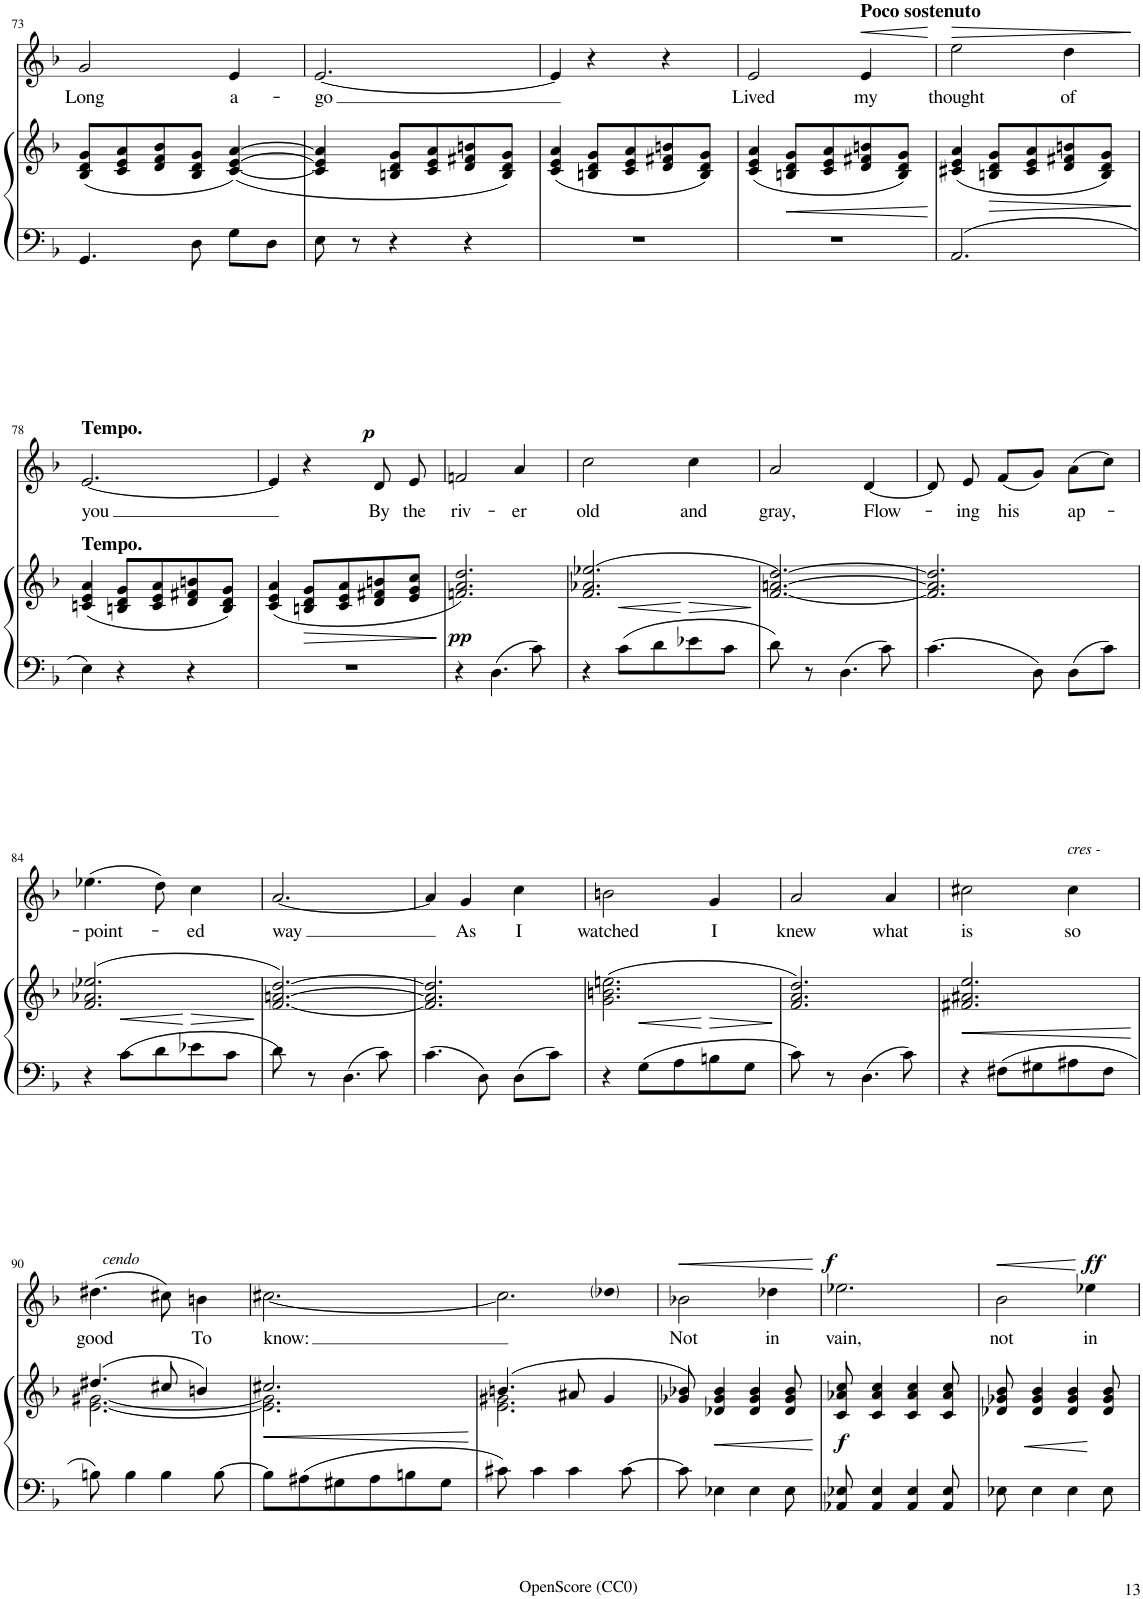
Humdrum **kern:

**kern	**kern	**dynam	**kern	**text	**dynam
*part2	*part2	*part2	*part1	*part1	*part1
*staff3	*staff2	*staff2/3	*staff1	*staff1	*staff1
*I"Piano	*	*	*I"Voice	*	*
*I'Pno	*	*	*	*	*
!!LO:PB:g=z
*clefF4	*clefG2	*	*clefG2	*	*
*k[b-]	*k[b-]	*	*k[b-]	*	*
*M3/4	*M3/4	*	*M3/4	*	*
=73	=73	=73	=73	=73	=73
!	!	!	!	!LO:LY:b	!
4.GG'/	(8B-/ 8d/ 8g/L	.	2g/	Long	.
.	8c/ 8e/ 8a/	.	.	.	.
.	8d/ 8f/ 8b-/	.	.	.	.
8D'\	8B-/ 8d/ 8g/J	.	.	.	.
!	!	!	!	!LO:LY:b	!
8G'\L	(<[4c/ [>4e/ [4a/)	.	4e/	a-	.
8D'\J	.	.	.	.	.
=74	=74	=74	=74	=74	=74
!	!	!	!	!LO:LY:b	!
8E\	4c/] 4e/] 4a/]	.	[2.e/	-go	.
8r	.	.	.	.	.
4r	8Bn/ 8d/ 8g/L	.	.	.	.
.	8c/ 8e/ 8a/	.	.	.	.
4r	8d/ 8f#X/ 8bn/	.	.	.	.
.	8B/ 8d/ 8g/J)	.	.	.	.
=75	=75	=75	=75	=75	=75
2.r	(4c/ 4e/ 4a/	.	4e/]	.	.
.	8Bn/ 8d/ 8g/L	.	4r	.	.
.	8c/ 8e/ 8a/	.	.	.	.
.	8d/ 8f#X/ 8bn/	.	4r	.	.
.	8B/ 8d/ 8g/J)	.	.	.	.
=76	=76	=76	=76	=76	=76
!	!	!	!	!LO:LY:b	!
2.r	(4c/ 4e/ 4a/	.	2e/	Lived	.
!	!	!LO:HP:b	!	!	!
.	8Bn/ 8d/ 8g/L	<	.	.	.
.	8c/ 8e/ 8a/	.	.	.	.
!	!	!	!LO:TX:a:B:t=Poco sostenuto	!	!
!	!	!	!	!LO:LY:b	!LO:HP:b
.	8d/ 8f#X/ 8bn/	.	4e/	my	<
.	8B/ 8d/ 8g/J)	.	.	.	.
.	.	.	.	.	[
=77	=77	=77	=77	=77	=77
!	!	!	!	!LO:LY:b	!LO:HP:b
2.AA/	(<4c#X/ 4e/ 4a/	.	2ee\	thought	>
!	!	!LO:HP:b	!	!	!
.	8Bn/ 8d/ 8g/L	>	.	.	.
.	8c#/ 8e/ 8a/	.	.	.	.
!	!	!	!	!LO:LY:b	!
.	8d/ 8f#X/ 8bn/	.	4dd\	of	.
.	8B/ 8d/ 8g/J)	.	.	.	.
.	.	[	.	.	]
!!LO:LB:g=z
=78	=78	=78	=78	=78	=78
!	!	!	!LO:TX:a:B:t=Tempo.	!	!
!	!LO:TX:a:B:t=Tempo.	!	!	!	!
!	!	!	!	!LO:LY:b	!
4E\	(4cn/ 4e/ 4a/	.	[2.e/	you	.
4r	8Bn/ 8d/ 8g/L	.	.	.	.
.	8c/ 8e/ 8a/	.	.	.	.
4r	8d/ 8f#X/ 8bn/	.	.	.	.
.	8B/ 8d/ 8g/J)	.	.	.	.
=79	=79	=79	=79	=79	=79
2.r	(4c/ 4e/ 4a/	.	4e/]	.	.
!	!	!LO:HP:b	!	!	!
.	8Bn/ 8d/ 8g/L	>	4r	.	.
.	8c/ 8e/ 8a/	.	.	.	.
!	!	!	!	!LO:LY:b	!LO:DY:a
.	8d/ 8f#X/ 8bn/	.	8d/	By	p
!	!	!	!	!LO:LY:b	!
.	8e/ 8g/ 8cc/J	.	8e/	the	.
.	.	]	.	.	.
=80	=80	=80	=80	=80	=80
!	!	!LO:DY:b	!	!LO:LY:b	!
4r	2.fn/ 2.a/ 2.dd/)	pp	2fn/	riv-	.
4.D\	.	.	.	.	.
!	!	!	!	!LO:LY:b	!
.	.	.	4a/	-er	.
8c\	.	.	.	.	.
=81	=81	=81	=81	=81	=81
!	!	!	!	!LO:LY:b	!
4r	(>2.f/ 2.a-X/ 2.ee-X/	.	2cc\	old	.
8c\L	.	.	.	.	.
8d\	.	.	.	.	.
!	!	!	!	!LO:LY:b	!
8e-X\	.	]	4cc\	and	.
8c\J	.	.	.	.	.
=82	=82	=82	=82	=82	=82
!	!	!	!	!LO:LY:b	!
8d\	[2.f/ [>2.an/ [2.dd/)	.	2a/	gray,	.
8r	.	.	.	.	.
4.D\	.	.	.	.	.
!	!	!	!	!LO:LY:b	!
.	.	.	[4d/	Flow-	.
8c\	.	.	.	.	.
=83	=83	=83	=83	=83	=83
4.c\	2.f/] 2.a/] 2.dd/]	.	8d/]	.	.
!	!	!	!	!LO:LY:b	!
.	.	.	8e/	-ing	.
!	!	!	!	!LO:LY:b	!
.	.	.	(8f/L	his	.
8D\	.	.	8g/J)	.	.
!	!	!	!	!LO:LY:b	!
8D\L	.	.	(8a\L	ap-	.
8c\J	.	.	8cc\J)	.	.
!!LO:LB:g=z
=84	=84	=84	=84	=84	=84
!	!	!	!	!LO:LY:b	!
4r	(>2.f/ 2.a-X/ 2.ee-X/	.	(4.ee-X\	-point-	.
8c\L	.	.	.	.	.
8d\	.	.	8dd\)	.	.
!	!	!	!	!LO:LY:b	!
8e-X\	.	.	4cc\	-ed	.
8c\J	.	.	.	.	.
=85	=85	=85	=85	=85	=85
!	!	!	!	!LO:LY:b	!
8d\	[2.f/ [>2.an/ [2.dd/)	.	[2.a/	way	.
8r	.	.	.	.	.
4.D\	.	.	.	.	.
8c\	.	.	.	.	.
=86	=86	=86	=86	=86	=86
4.c\	2.f/] 2.a/] 2.dd/]	.	4a/]	.	.
!	!	!	!	!LO:LY:b	!
.	.	.	4g/	As	.
8D\	.	.	.	.	.
!	!	!	!	!LO:LY:b	!
8D\L	.	.	4cc\	I	.
8c\J	.	.	.	.	.
=87	=87	=87	=87	=87	=87
!	!	!	!	!LO:LY:b	!
4r	(2.g\ 2.bn\ 2.een\	.	2bn\	watched	.
8G\L	.	.	.	.	.
8A\	.	.	.	.	.
!	!	!LO:HP:b=2	!	!LO:LY:b	!
8Bn\	.	>	4g/	I	.
8G\J	.	.	.	.	.
=88	=88	=88	=88	=88	=88
!	!	!	!	!LO:LY:b	!
8c\	2.f/ 2.a/ 2.dd/)	.	2a/	knew	.
8r	.	.	.	.	.
4.D\	.	.	.	.	.
!	!	!	!	!LO:LY:b	!
.	.	.	4a/	what	.
8c\	.	.	.	.	.
=89	=89	=89	=89	=89	=89
!	!	!LO:HP:b	!	!LO:LY:b	!
4r	2.f#X/ 2.a#X/ 2.ee/	<	2cc#X\	is	.
8F#X\L	.	.	.	.	.
8G#X\	.	.	.	.	.
!	!	!	!LO:TX:a:i:t=cres -	!	!
!	!	!	!	!LO:LY:b	!
8A#X\	.	.	4cc#\	so	.
8F#\J	.	.	.	.	.
.	.	]	.	.	.
!!LO:LB:g=z
=90	=90	=90	=90	=90	=90
*	*^	*	*	*	*
!	!	!	!	!	!LO:LY:b	!
8Bn\	(4.dd#X/	[2.e\ [2.g#X\	.	(4.dd#X\	good	.
4B\	.	.	.	.	.	.
4B\	8cc#X/	.	.	8cc#X\)	.	.
!	!	!	!	!	!LO:LY:b	!
.	4bn/)	.	.	4bn\	To	.
[8B\	.	.	.	.	.	.
=91	=91	=91	=91	=91	=91	=91
!	!	!	!LO:HP:b	!	!LO:LY:b	!
8B\L]	2.cc#X/	2.e\] 2.g#\]	<	[2.cc#X\	know:	.
8A#X\	.	.	.	.	.	.
8G#X\	.	.	.	.	.	.
8A#\	.	.	.	.	.	.
8Bn\	.	.	.	.	.	.
8G#\J	.	.	.	.	.	.
*	*v	*v	*	*	*	*
.	.	[	.	.	.
=92	=92	=92	=92	=92	=92
*	*^	*	*^	*	*
8c#X\	(4.bn/	2.e\ 2.g#X\	.	2.cc#\]	2ryy	.	.
4c#\	.	.	.	.	.	.	.
4c#\	8a#X/	.	.	.	.	.	.
.	4g#/	.	.	.	4dd-X	.	.
[8c#\	.	.	.	.	.	.	.
*	*v	*v	*	*	*	*	*
*	*	*	*v	*v	*	*
=93	=93	=93	=93	=93	=93
!	!	!	!	!LO:LY:b	!LO:HP:b
8c#\]	8g-X/ 8b-X/)	.	2b-X\	Not	<
!	!	!LO:HP:b	!	!	!
4E-X\	4d-X/ 4g-/ 4b-/	<	.	.	.
4E-\	4d-/ 4g-/ 4b-/	.	.	.	.
!	!	!	!	!LO:LY:b	!
.	.	.	4dd-X\	in	.
8E-\	8d-/ 8g-/ 8b-/	.	.	.	.
.	.	[	.	.	[
=94	=94	=94	=94	=94	=94
!	!	!LO:DY:b	!	!LO:LY:b	!LO:DY:a
8AA-X/ 8E-X/	8c/ 8a-X/ 8cc/	f	2.ee-X\	vain,	f
4AA-/ 4E-/	4c/ 4a-/ 4cc/	.	.	.	.
4AA-/ 4E-/	4c/ 4a-/ 4cc/	.	.	.	.
8AA-/ 8E-/	8c/ 8a-/ 8cc/	.	.	.	.
=95	=95	=95	=95	=95	=95
!	!	!	!	!LO:LY:b	!LO:HP:b
8E-X\	8d-X/ 8g-X/ 8b-/	.	2b-\	not	<
4E-\	4d-/ 4g-/ 4b-/	.	.	.	.
4E-\	4d-/ 4g-/ 4b-/	.	.	.	.
!	!	!	!	!LO:LY:b	!LO:DY:n=1:a
.	.	.	4ee-X\	in	[ ff
8E-\	8d-/ 8g-/ 8b-/	[	.	.	.
=	=	=	=	=	=
*-	*-	*-	*-	*-	*-
